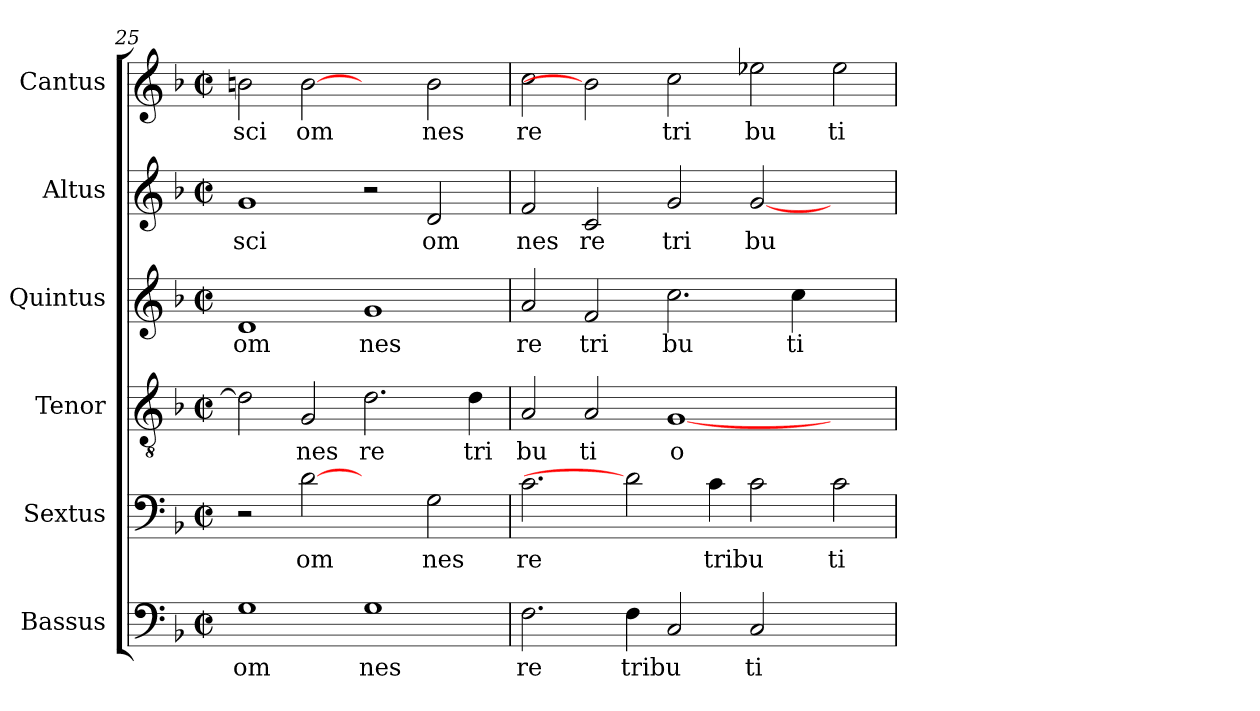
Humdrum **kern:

**kern	**text	**kern	**text	**kern	**text	**kern	**text	**kern	**text	**kern	**text
*part6	*part6	*part5	*part5	*part4	*part4	*part3	*part3	*part2	*part2	*part1	*part1
*staff6	*staff6	*staff5	*staff5	*staff4	*staff4	*staff3	*staff3	*staff2	*staff2	*staff1	*staff1
*I"Bassus	*	*I"Sextus	*	*I"Tenor	*	*I"Quintus	*	*I"Altus	*	*I"Cantus	*
*I'Bassus	*	*I'Sextus	*	*I'Tenor	*	*I'Quintus	*	*I'Altus	*	*I'Cantus	*
*clefF4	*	*clefF4	*	*clefGv2	*	*clefG2	*	*clefG2	*	*clefG2	*
*k[b-]	*	*k[b-]	*	*k[b-]	*	*k[b-]	*	*k[b-]	*	*k[b-]	*
*F:	*	*F:	*	*F:	*	*F:	*	*F:	*	*F:	*
*M2/2	*	*M2/2	*	*M2/2	*	*M2/2	*	*M2/2	*	*M2/2	*
*met(c|)	*	*met(c|)	*	*met(c|)	*	*met(c|)	*	*met(c|)	*	*met(c|)	*
=25	=25	=25	=25	=25	=25	=25	=25	=25	=25	=25	=25
!	!LO:LY:b:cj	!	!	!	!LO:LY:b:cj	!	!LO:LY:b:cj	!	!LO:LY:b:cj	!	!LO:LY:b:cj
1G	om	2r	.	2d\]	.	1d	om	1g	sci	2bn\	sci
!	!	!	!LO:LY:b:cj	!	!LO:LY:b:cj	!	!	!	!	!	!LO:LY:b:cj
.	.	[2d	om	2G/	nes	.	.	.	.	[2b	om
!	!LO:LY:b:cj	!	!	!	!LO:LY:b:cj	!	!LO:LY:b:cj	!	!	!	!
1G	nes	2ryy	.	2.d\	re	1g	nes	2r	.	2ryy	.
!	!	!	!LO:LY:b:cj	!	!	!	!	!	!LO:LY:b:cj	!	!LO:LY:b:cj
.	.	2G\	nes	.	.	.	.	2d/	om	2b\	nes
!	!	!	!	!	!LO:LY:b:cj	!	!	!	!	!	!
.	.	.	.	4d\	tri	.	.	.	.	.	.
=26	=26	=26	=26	=26	=26	=26	=26	=26	=26	=26	=26
!	!LO:LY:b:cj	!	!LO:LY:b:cj	!	!LO:LY:b:cj	!	!LO:LY:b:cj	!	!LO:LY:b:cj	!	!LO:LY:b:cj
2.F\	re	2.c\	re	2A/	bu	2a/	re	2f/	nes	2cc\	re
!	!	!	!	!	!LO:LY:b:cj	!	!LO:LY:b:cj	!	!LO:LY:b:cj	!	!
.	.	.	.	2A/	ti	2f/	tri	2c/	re	2b]	.
!	!LO:LY:b:cj	!	!	!	!	!	!	!	!	!	!
4F\	tribu	2d]	.	.	.	.	.	.	.	.	.
!	!LO:LY:b:cj	!	!	!	!LO:LY:b:cj	!	!LO:LY:b:cj	!	!LO:LY:b:cj	!	!LO:LY:b:cj
2C/	.	.	.	[<1G	o	2.cc\	bu	2g/	tri	2cc\	tri
!	!	!	!LO:LY:b:cj	!	!	!	!	!	!	!	!
.	.	4c\	tribu	.	.	.	.	.	.	.	.
!	!LO:LY:b:cj	!	!LO:LY:b:cj	!	!	!	!	!	!LO:LY:b:cj	!	!LO:LY:b:cj
2C/	ti	2c\	.	.	.	.	.	[<2g/	bu	2ee-X\	bu
!	!	!	!	!	!	!	!LO:LY:b:cj	!	!	!	!
.	.	.	.	.	.	4cc\	ti	.	.	.	.
!	!	!	!LO:LY:b:cj	!	!	!	!	!	!	!	!LO:LY:b:cj
2ryy	.	2c\	ti	2ryy	.	2ryy	.	2ryy	.	2ee-\	ti
=	=	=	=	=	=	=	=	=	=	=	=
*-	*-	*-	*-	*-	*-	*-	*-	*-	*-	*-	*-
